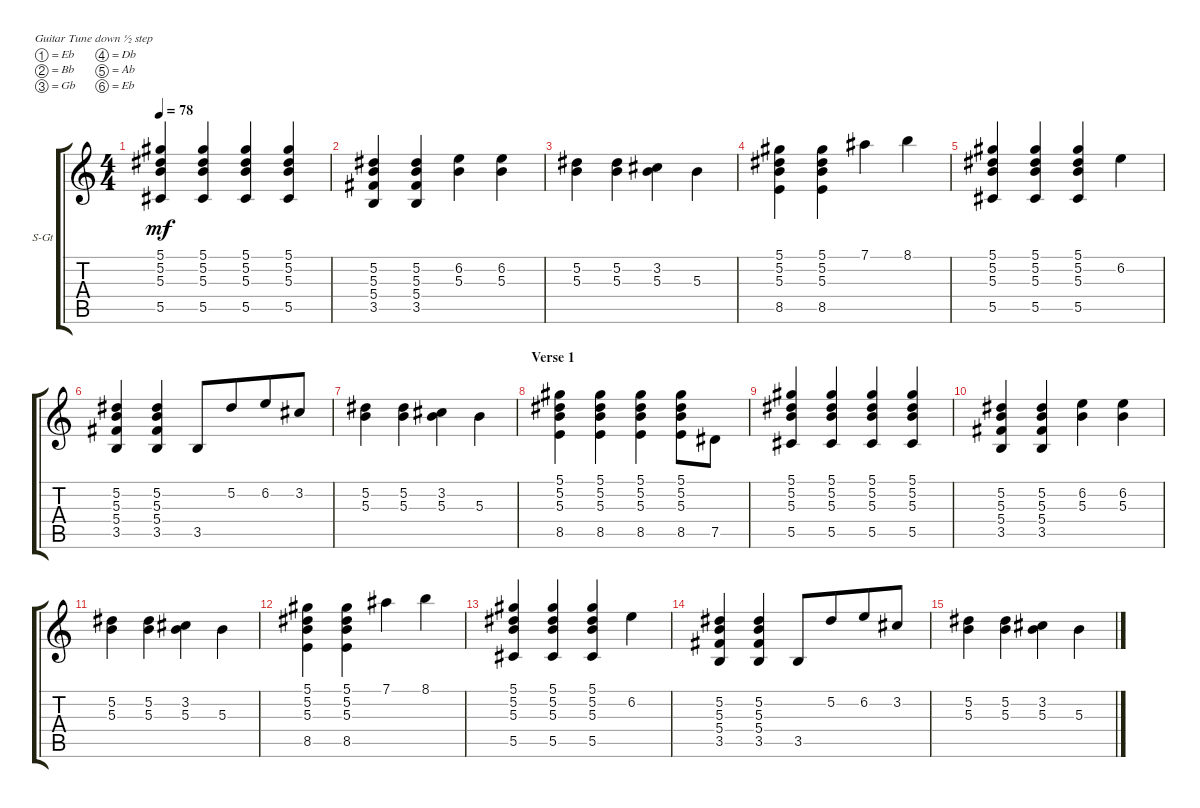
\defaultSystemsLayout 4
\bracketExtendMode groupsimilarinstruments
\firstSystemTrackNameOrientation horizontal
\otherSystemsTrackNameOrientation horizontal
\track ("Guitar 1" "S-Gt") {instrument acousticguitarsteel}
\staff {score tabs}
\tuning (Eb4 Bb3 Gb3 Db3 Ab2 Eb2)
\ts (4 4)
\tempo 78
\clef g2
\ks c
(5.5 5.3 5.2 5.1).4{dy mf} (5.1 5.2 5.3 5.5).4 (5.5 5.3 5.2 5.1).4 (5.1 5.2 5.3 5.5).4 |
(3.5 5.4 5.3 5.2).4 (5.2 5.3 5.4 3.5).4 (6.2 5.3).4 (5.3 6.2).4 |
(5.2 5.3).4 (5.3 5.2).4 (3.2 5.3).4 5.3.4 |
(5.1 5.2 5.3 8.5).4 (8.5 5.3 5.2 5.1).4 7.1.4 8.1.4 |
(5.1 5.2 5.3 5.5).4 (5.5 5.3 5.2 5.1).4 (5.1 5.2 5.3 5.5).4 6.2.4 |
(5.2 5.3 5.4 3.5).4 (3.5 5.4 5.3 5.2).4 3.5.8{beam merge} 5.2.8{beam merge} 6.2.8{beam merge} 3.2.8 |
(5.2 5.3).4 (5.3 5.2).4 (3.2 5.3).4 5.3.4 |
\section ("" "Verse 1")
(5.1 5.2 5.3 8.5).4 (8.5 5.3 5.2 5.1).4 (5.1 5.2 5.3 8.5).4 (8.5 5.3 5.2 5.1).8 7.5.8 |
(5.5 5.3 5.2 5.1).4 (5.1 5.2 5.3 5.5).4 (5.5 5.3 5.2 5.1).4 (5.1 5.2 5.3 5.5).4 |
(3.5 5.4 5.3 5.2).4 (5.2 5.3 5.4 3.5).4 (6.2 5.3).4 (5.3 6.2).4 |
(5.2 5.3).4 (5.3 5.2).4 (3.2 5.3).4 5.3.4 |
(5.1 5.2 5.3 8.5).4 (8.5 5.3 5.2 5.1).4 7.1.4 8.1.4 |
(5.1 5.2 5.3 5.5).4 (5.5 5.3 5.2 5.1).4 (5.1 5.2 5.3 5.5).4 6.2.4 |
(5.2 5.3 5.4 3.5).4 (3.5 5.4 5.3 5.2).4 3.5.8{beam merge} 5.2.8{beam merge} 6.2.8{beam merge} 3.2.8 |
(5.2 5.3).4 (5.3 5.2).4 (3.2 5.3).4 5.3.4
